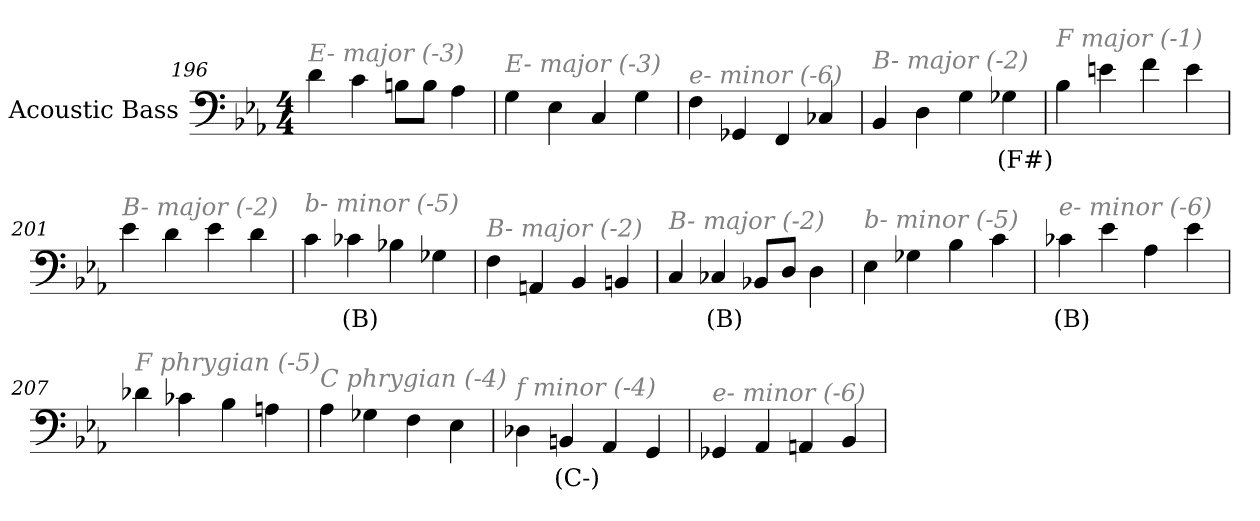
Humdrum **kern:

**kern	**text
*part1	*part1
*staff1	*staff1
*I"Acoustic Bass	*
*clefF4	*
*ITrd7c12	*
*k[b-e-a-]	*
*E-:	*
*M4/4	*
=196	=196
!LO:TX:i:color=#808080:t=E- major (-3)	!
4D	.
4C	.
8BBnL	.
8BBJ	.
4AA-	.
=197	=197
!LO:TX:i:color=#808080:t=E- major (-3)	!
4GG	.
4EE-	.
4CC	.
4GG	.
=198	=198
!LO:TX:i:color=#808080:t=e- minor (-6)	!
4FF	.
4GGG-X	.
4FFF	.
4CC-X	.
=199	=199
!LO:TX:i:color=#808080:t=B- major (-2)	!
4BBB-	.
4DD	.
4GG	.
4GG-Xi	(F#)
=200	=200
!LO:TX:i:color=#808080:t=F major (-1)	!
4BB-	.
4En	.
4F	.
4E	.
=201	=201
!LO:TX:i:color=#808080:t=B- major (-2)	!
4E-	.
4D	.
4E-	.
4D	.
=202	=202
!LO:TX:i:color=#808080:t=b- minor (-5)	!
4C	.
4C-Xi	(B)
4BB-X	.
4GG-X	.
=203	=203
!LO:TX:i:color=#808080:t=B- major (-2)	!
4FF	.
4AAAn	.
4BBB-	.
4BBBn	.
=204	=204
!LO:TX:i:color=#808080:t=B- major (-2)	!
4CC	.
4CC-Xi	(B)
8BBB-XL	.
8DDJ	.
4DD	.
=205	=205
!LO:TX:i:color=#808080:t=b- minor (-5)	!
4EE-	.
4GG-X	.
4BB-	.
4C	.
=206	=206
!LO:TX:i:color=#808080:t=e- minor (-6)	!
4C-Xi	(B)
4E-	.
4AA-	.
4E-	.
=207	=207
!LO:TX:i:color=#808080:t=F phrygian (-5)	!
4D-X	.
4C-X	.
4BB-	.
4AAn	.
=208	=208
!LO:TX:i:color=#808080:t=C phrygian (-4)	!
4AA-	.
4GG-X	.
4FF	.
4EE-	.
=209	=209
!LO:TX:i:color=#808080:t=f minor (-4)	!
4DD-X	.
4BBBni	(C-)
4AAA-	.
4GGG	.
=210	=210
!LO:TX:i:color=#808080:t=e- minor (-6)	!
4GGG-X	.
4AAA-	.
4AAAn	.
4BBB-	.
=	=
*-	*-
